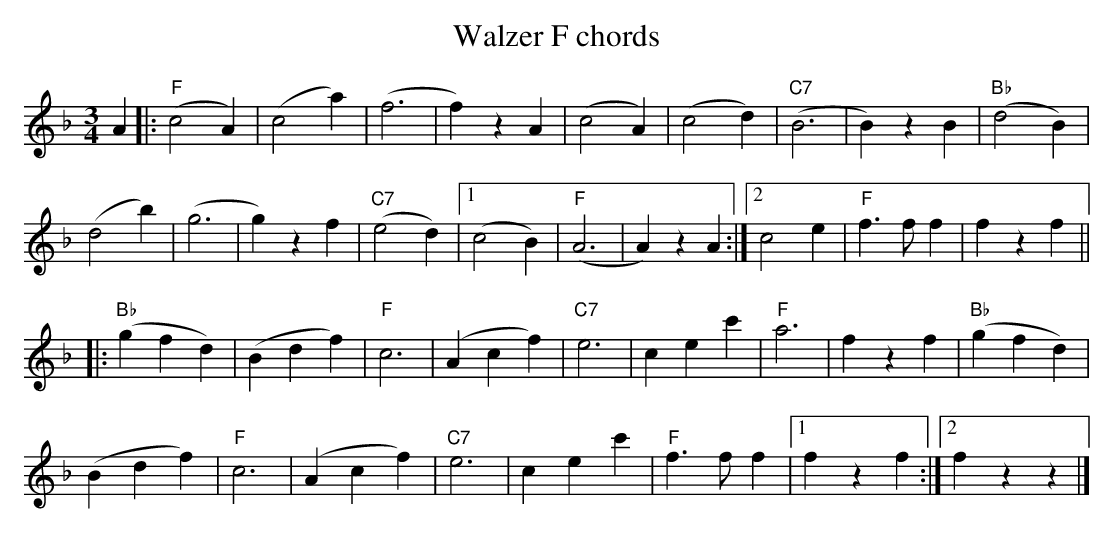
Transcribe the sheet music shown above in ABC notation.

X:1
T: Walzer F chords
M:3/4
L:1/4
K:F %%MIDI gchordon
A |: ("F"c2A) | (c2a) | (f3 | f) zA | (c2A) | (c2d) | ("C7"B3 | B) zB | ("Bb"d2B) |
(d2b) | (g3 | g) zf | ("C7"e2d) |1 (c2B) | ("F"A3 | A) zA :|2 c2e | "F"f>f f | fzf ||
|: ("Bb"gfd) | (Bdf) | "F"c3 | (Acf) | "C7"e3 | cec' | "F"a3 | fzf | ("Bb"gfd) |
(Bdf) | "F"c3 | (Acf) | "C7"e3 | cec' | "F"f>ff |1 fzf :|2 fzz |]
